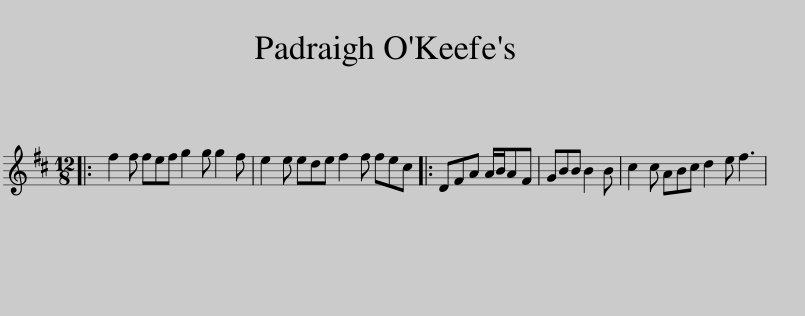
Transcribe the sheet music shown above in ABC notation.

X:1
L:1/8
M:12/8
I:linebreak $
K:D
V:1 treble
V:1
|: f2 f fef g2 g g2 f | e2 e ede f2 f fec |: DFA A/B/AF | GBB B2 B | c2 c ABc d2 e f3 | %5
